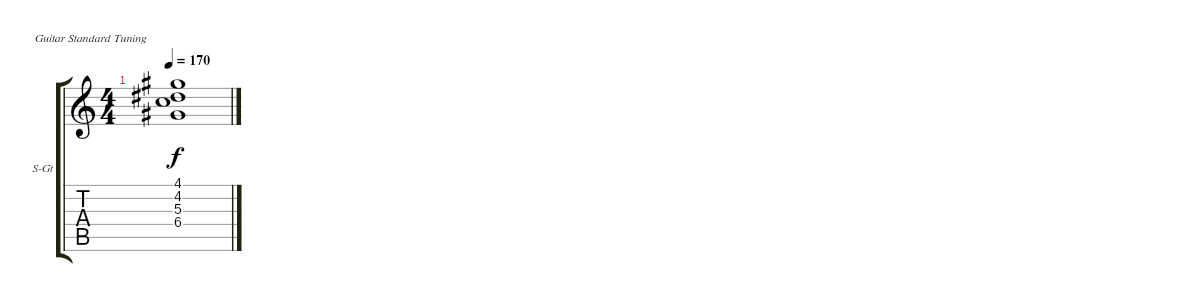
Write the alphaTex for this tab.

\defaultSystemsLayout 4
\bracketExtendMode groupsimilarinstruments
\firstSystemTrackNameOrientation horizontal
\otherSystemsTrackNameOrientation horizontal
\track ("Steel Guitar" "S-Gt") {instrument acousticguitarsteel}
\staff {score tabs}
\tuning (E4 B3 G3 D3 A2 E2)
\ts (4 4)
\tempo 170
\clef g2
\ks c
(6.4 5.3 4.2 4.1).1{dy f}
